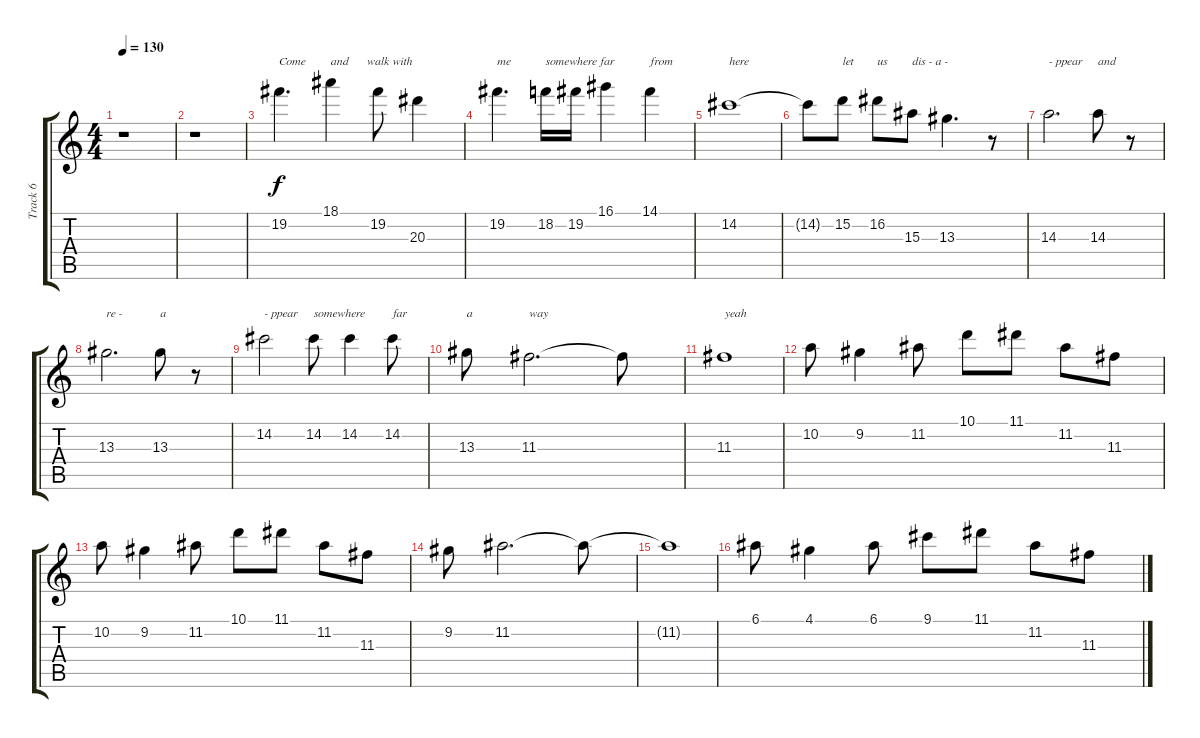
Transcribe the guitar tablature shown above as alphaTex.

\track ("Track 6" "Track 6") {instrument overdrivenguitar}
\staff {score tabs}
\tuning (E4 B3 G3 D3 A2 E2) {hide}
\ts (4 4)
\tempo 130
\clef g2
\ks c
r.1{dy f} |
r.1 |
19.2.4{d txt "Come"} 18.1.4{txt "and      walk with"} 19.2.8 20.3.4 |
19.2.4{d txt "me"} 18.2.16{txt "somewhere far"} 19.2.16 16.1.4 14.1.4{txt "from"} |
14.2.1{txt "here"} |
14.2{t}.8 15.2.8{txt "let"} 16.2.8{txt "us"} 15.3.8{txt "dis - a -"} 13.3.4{d} r.8 |
14.3.2{d txt "- ppear"} 14.3.8{txt "and"} r.8 |
13.3.2{d txt "re -"} 13.3.8{txt "a"} r.8 |
14.2.2{txt "- ppear"} 14.2.8{txt "somewhere"} 14.2.4 14.2.8{txt "far"} |
13.3.8{txt "a"} 11.3.2{d txt "way"} 11.3{t}.8 |
11.3.1{txt "yeah"} |
10.2.8 9.2.4 11.2.8 10.1.8 11.1.8 11.2.8 11.3.8 |
10.2.8 9.2.4 11.2.8 10.1.8 11.1.8 11.2.8 11.3.8 |
9.2.8 11.2.2{d} 11.2{t}.8 |
11.2{t}.1 |
6.1.8 4.1.4 6.1.8 9.1.8 11.1.8 11.2.8 11.3.8
